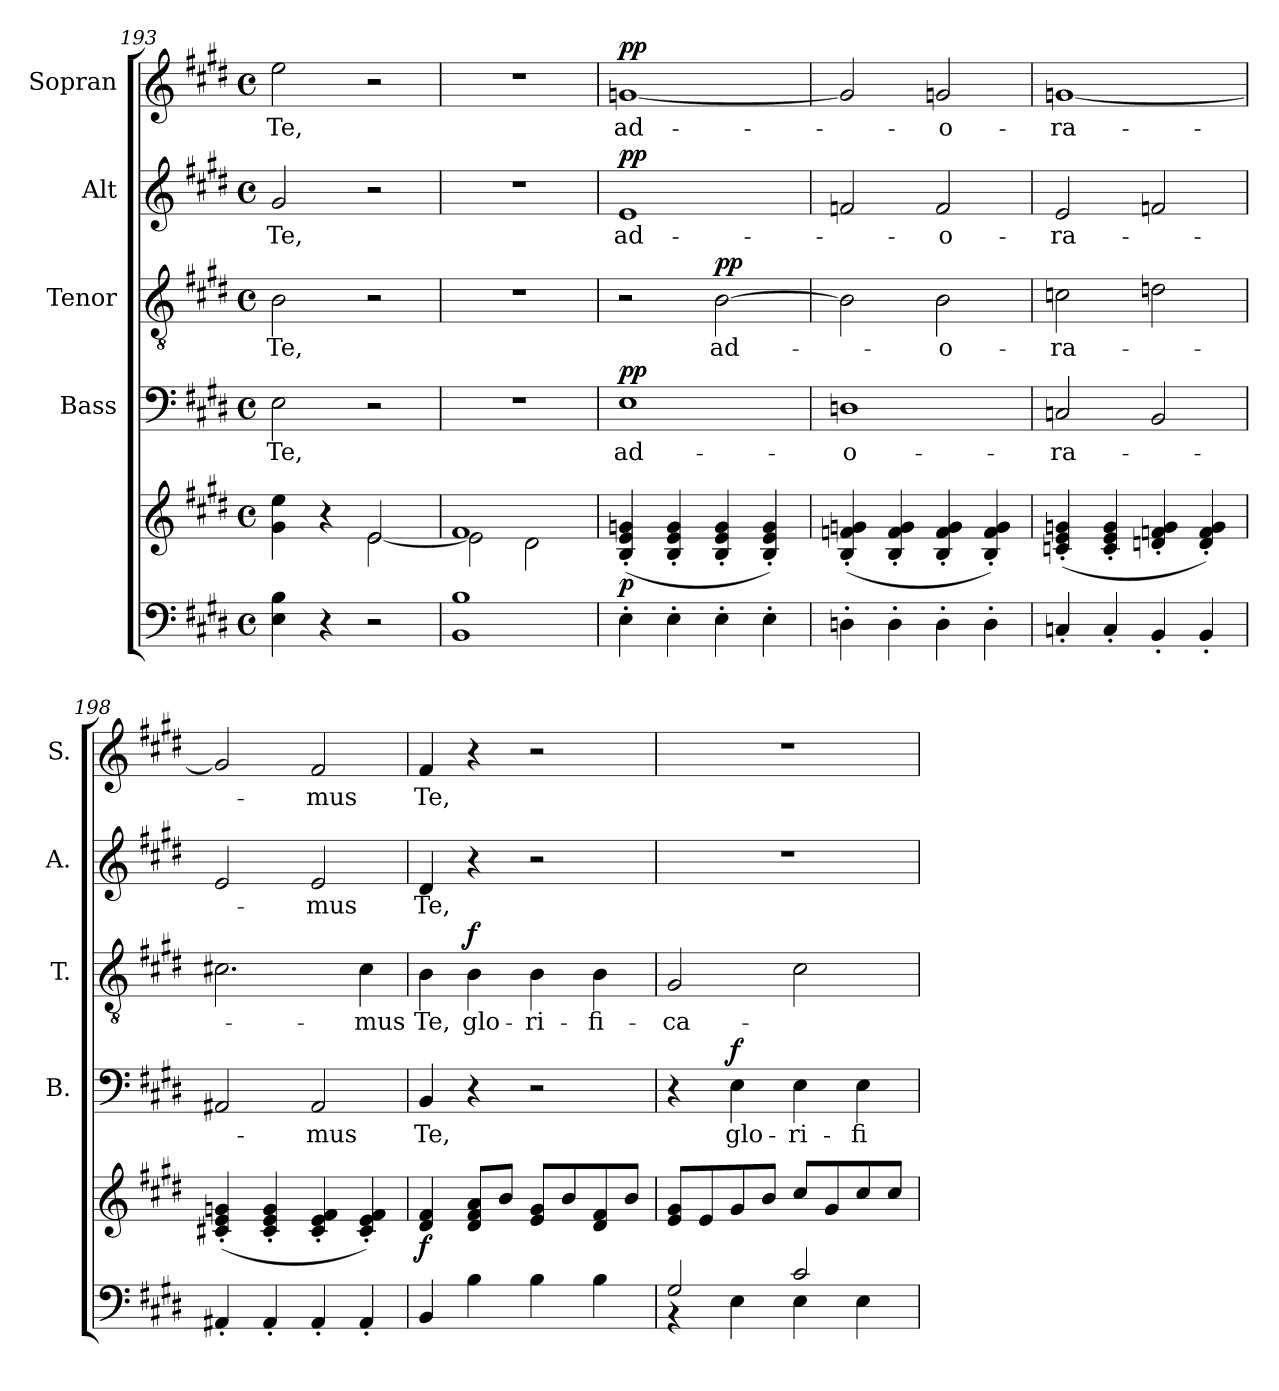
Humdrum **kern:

**kern	**kern	**dynam	**kern	**text	**dynam	**kern	**text	**dynam	**kern	**text	**dynam	**kern	**text	**dynam
*part5	*part5	*part5	*part4	*part4	*part4	*part3	*part3	*part3	*part2	*part2	*part2	*part1	*part1	*part1
*staff6	*staff5	*staff5/6	*staff4	*staff4	*staff4	*staff3	*staff3	*staff3	*staff2	*staff2	*staff2	*staff1	*staff1	*staff1
*	*	*	*I"Bass	*	*	*I"Tenor	*	*	*I"Alt	*	*	*I"Sopran	*	*
*	*	*	*I'B.	*	*	*I'T.	*	*	*I'A.	*	*	*I'S.	*	*
*clefF4	*clefG2	*	*clefF4	*	*	*clefGv2	*	*	*clefG2	*	*	*clefG2	*	*
*k[f#c#g#d#]	*k[f#c#g#d#]	*	*k[f#c#g#d#]	*	*	*k[f#c#g#d#]	*	*	*k[f#c#g#d#]	*	*	*k[f#c#g#d#]	*	*
*E:	*E:	*	*E:	*	*	*E:	*	*	*E:	*	*	*E:	*	*
*M4/4	*M4/4	*	*M4/4	*	*	*M4/4	*	*	*M4/4	*	*	*M4/4	*	*
*met(c)	*met(c)	*	*met(c)	*	*	*met(c)	*	*	*met(c)	*	*	*met(c)	*	*
=193	=193	=193	=193	=193	=193	=193	=193	=193	=193	=193	=193	=193	=193	=193
*	*^	*	*	*	*	*	*	*	*	*	*	*	*	*
!	!	!	!	!	!LO:LY:b	!	!	!LO:LY:b	!	!	!LO:LY:b	!	!	!LO:LY:b	!
4E\ 4B\	4g#\ 4ee\	2ryy	.	2E\	Te,	.	2B\	Te,	.	2g#/	Te,	.	2ee\	Te,	.
4r	4r	.	.	.	.	.	.	.	.	.	.	.	.	.	.
2r	2e/	[<2e\	.	2r	.	.	2r	.	.	2r	.	.	2r	.	.
=194	=194	=194	=194	=194	=194	=194	=194	=194	=194	=194	=194	=194	=194	=194	=194
1BB 1B	1f#	2e\]	.	1r	.	.	1r	.	.	1r	.	.	1r	.	.
.	.	2d#\	.	.	.	.	.	.	.	.	.	.	.	.	.
=195	=195	=195	=195	=195	=195	=195	=195	=195	=195	=195	=195	=195	=195	=195	=195
!	!	!	!LO:DY:b	!	!LO:LY:b	!LO:DY:a	!	!	!	!	!LO:LY:b	!LO:DY:a	!	!LO:LY:b	!LO:DY:a
*	*v	*v	*	*	*	*	*	*	*	*	*	*	*	*	*
4E'>\	(<4B/'< 4e/'< 4gn/'<	p	1E	ad-	pp	2r	.	.	1e	ad-	pp	[1gn	ad-	pp
4E'>\	4B/'< 4e/'< 4g/'<	.	.	.	.	.	.	.	.	.	.	.	.	.
!	!	!	!	!	!	!	!LO:LY:b	!LO:DY:a	!	!	!	!	!	!
4E'>\	4B/'< 4e/'< 4g/'<	.	.	.	.	[2B\	ad-	pp	.	.	.	.	.	.
4E'>\	4B/'< 4e/'< 4g/'<)	.	.	.	.	.	.	.	.	.	.	.	.	.
=196	=196	=196	=196	=196	=196	=196	=196	=196	=196	=196	=196	=196	=196	=196
!	!	!	!	!LO:LY:b	!	!	!	!	!	!	!	!	!	!
4Dn'>\	(<4B/'< 4fn/'< 4gn/'<	.	1Dn	-o-	.	2B\]	.	.	2fn/	.	.	2g/]	.	.
4D'>\	4B/'< 4f/'< 4g/'<	.	.	.	.	.	.	.	.	.	.	.	.	.
!	!	!	!	!	!	!	!LO:LY:b	!	!	!LO:LY:b	!	!	!LO:LY:b	!
4D'>\	4B/'< 4f/'< 4g/'<	.	.	.	.	2B\	-o-	.	2f/	-o-	.	2gn/	-o-	.
4D'>\	4B/'< 4f/'< 4g/'<)	.	.	.	.	.	.	.	.	.	.	.	.	.
=197	=197	=197	=197	=197	=197	=197	=197	=197	=197	=197	=197	=197	=197	=197
!	!	!	!	!LO:LY:b	!	!	!LO:LY:b	!	!	!LO:LY:b	!	!	!LO:LY:b	!
4Cn'</	(<4cn/'< 4e/'< 4gn/'<	.	2Cn/	-ra-	.	2cn\	-ra-	.	2e/	-ra-	.	[1gn	-ra-	.
4C'</	4c/'< 4e/'< 4g/'<	.	.	.	.	.	.	.	.	.	.	.	.	.
4BB'</	4dn/'< 4fn/'< 4g/'<	.	2BB/	.	.	2dn\	.	.	2fn/	.	.	.	.	.
4BB'</	4d/'< 4f/'< 4g/'<)	.	.	.	.	.	.	.	.	.	.	.	.	.
!!LO:LB:g=z
=198	=198	=198	=198	=198	=198	=198	=198	=198	=198	=198	=198	=198	=198	=198
4AA#X'</	(<4c#X/'< 4e/'< 4gn/'<	.	2AA#X/	.	.	2.c#X\	.	.	2e/	.	.	2g/]	.	.
4AA#'</	4c#/'< 4e/'< 4g/'<	.	.	.	.	.	.	.	.	.	.	.	.	.
!	!	!	!	!LO:LY:b	!	!	!	!	!	!LO:LY:b	!	!	!LO:LY:b	!
4AA#'</	4c#/'< 4e/'< 4f#/'<	.	2AA#/	-mus	.	.	.	.	2e/	-mus	.	2f#/	-mus	.
!	!	!	!	!	!	!	!LO:LY:b	!	!	!	!	!	!	!
4AA#'</	4c#/'< 4e/'< 4f#/'<)	.	.	.	.	4c#\	-mus	.	.	.	.	.	.	.
=199	=199	=199	=199	=199	=199	=199	=199	=199	=199	=199	=199	=199	=199	=199
!	!	!LO:DY:b	!	!LO:LY:b	!	!	!LO:LY:b	!	!	!LO:LY:b	!	!	!LO:LY:b	!
4BB/	4d#/ 4f#/	f	4BB/	Te,	.	4B\	Te,	.	4d#/	Te,	.	4f#/	Te,	.
!	!	!	!	!	!	!	!LO:LY:b	!LO:DY:a	!	!	!	!	!	!
4B\	8d#/ 8f#/ 8a/L	.	4r	.	.	4B\	glo-	f	4r	.	.	4r	.	.
.	8b/J	.	.	.	.	.	.	.	.	.	.	.	.	.
!	!	!	!	!	!	!	!LO:LY:b	!	!	!	!	!	!	!
4B\	8e/ 8g#/L	.	2r	.	.	4B\	-ri-	.	2r	.	.	2r	.	.
.	8b/	.	.	.	.	.	.	.	.	.	.	.	.	.
!	!	!	!	!	!	!	!LO:LY:b	!	!	!	!	!	!	!
4B\	8d#/ 8f#/	.	.	.	.	4B\	-fi-	.	.	.	.	.	.	.
.	8b/J	.	.	.	.	.	.	.	.	.	.	.	.	.
=200	=200	=200	=200	=200	=200	=200	=200	=200	=200	=200	=200	=200	=200	=200
*^	*	*	*	*	*	*	*	*	*	*	*	*	*	*
!	!	!	!	!	!	!	!	!LO:LY:b	!	!	!	!	!	!	!
2G#/	4rBB	8e/ 8g#/L	.	4r	.	.	2G#/	-ca-	.	1r	.	.	1r	.	.
.	.	8e/	.	.	.	.	.	.	.	.	.	.	.	.	.
!	!	!	!	!	!LO:LY:b	!LO:DY:a	!	!	!	!	!	!	!	!	!
.	4E\	8g#/	.	4E\	glo-	f	.	.	.	.	.	.	.	.	.
.	.	8b/J	.	.	.	.	.	.	.	.	.	.	.	.	.
!	!	!	!	!	!LO:LY:b	!	!	!	!	!	!	!	!	!	!
2c#/	4E\	8cc#/L	.	4E\	-ri-	.	2c#\	.	.	.	.	.	.	.	.
.	.	8g#/	.	.	.	.	.	.	.	.	.	.	.	.	.
!	!	!	!	!	!LO:LY:b	!	!	!	!	!	!	!	!	!	!
.	4E\	8cc#/	.	4E\	-fi-	.	.	.	.	.	.	.	.	.	.
.	.	8cc#/J	.	.	.	.	.	.	.	.	.	.	.	.	.
*v	*v	*	*	*	*	*	*	*	*	*	*	*	*	*	*
=	=	=	=	=	=	=	=	=	=	=	=	=	=	=
*-	*-	*-	*-	*-	*-	*-	*-	*-	*-	*-	*-	*-	*-	*-
